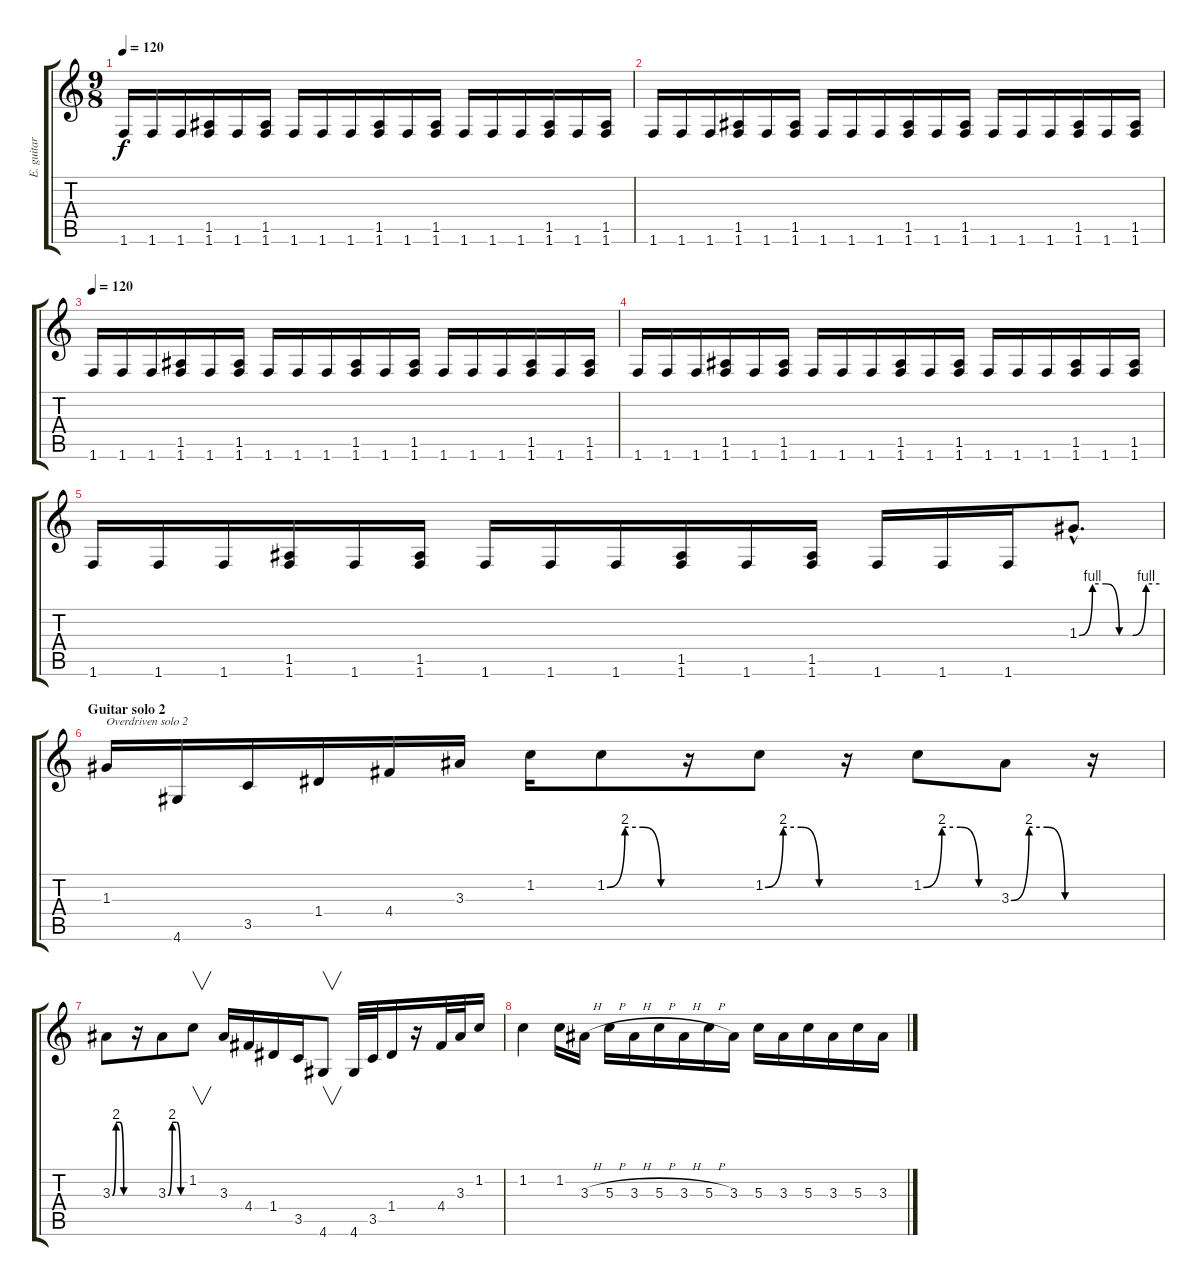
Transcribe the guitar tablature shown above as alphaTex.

\track ("E. guitar (overdriven for solo parts)" "E. guitar ") {instrument electricguitarmuted}
\staff {score tabs}
\tuning (E4 B3 G3 D3 A2 E2) {hide}
\ts (9 8)
\tempo 120
\clef g2
\ks c
1.6.16{dy f} 1.6.16 1.6.16 (1.5 1.6).16 1.6.16 (1.5 1.6).16 1.6.16 1.6.16 1.6.16 (1.5 1.6).16 1.6.16 (1.5 1.6).16 1.6.16 1.6.16 1.6.16 (1.5 1.6).16 1.6.16 (1.5 1.6).16 |
1.6.16 1.6.16 1.6.16 (1.5 1.6).16 1.6.16 (1.5 1.6).16 1.6.16 1.6.16 1.6.16 (1.5 1.6).16 1.6.16 (1.5 1.6).16 1.6.16 1.6.16 1.6.16 (1.5 1.6).16 1.6.16 (1.5 1.6).16 |
\tempo 120
1.6.16 1.6.16 1.6.16 (1.5 1.6).16 1.6.16 (1.5 1.6).16 1.6.16 1.6.16 1.6.16 (1.5 1.6).16 1.6.16 (1.5 1.6).16 1.6.16 1.6.16 1.6.16 (1.5 1.6).16 1.6.16 (1.5 1.6).16 |
1.6.16 1.6.16 1.6.16 (1.5 1.6).16 1.6.16 (1.5 1.6).16 1.6.16 1.6.16 1.6.16 (1.5 1.6).16 1.6.16 (1.5 1.6).16 1.6.16 1.6.16 1.6.16 (1.5 1.6).16 1.6.16 (1.5 1.6).16 |
1.6.16 1.6.16 1.6.16 (1.5 1.6).16 1.6.16 (1.5 1.6).16 1.6.16 1.6.16 1.6.16 (1.5 1.6).16 1.6.16 (1.5 1.6).16 1.6.16 1.6.16 1.6.16 1.3{be (custom 0 0 10 4 20 4 30 0 40 0 50 4 60 4) hac}.8{d volume 11 instrument overdrivenguitar} |
\section ("" "Guitar solo 2")
1.3.16{txt "Overdriven solo 2"} 4.6.16 3.5.16 1.4.16 4.4.16 3.3.16 1.2.16 1.2{be (custom 0 0 15 8 30 8 45 0 60 0)}.8 r.16 1.2{be (custom 0 0 15 8 30 8 45 0 60 0)}.8 r.16 1.2{be (custom 0 0 15 8 30 8 45 0 60 0)}.8 3.3{be (custom 0 0 15 8 30 8 45 0 60 0)}.8 r.16 |
3.3{be (custom 0 0 15 8 30 8 45 0 60 0)}.8 r.16 3.3{be (custom 0 0 15 8 30 8 45 0 60 0)}.8 1.2.8{v} 3.3.16 4.4.16 1.4.16 3.5.16 4.6.8{v} 4.6.32 3.5.32 1.4.16 r.16 4.4.32 3.3.32 1.2.16 |
1.2.4 1.2.16 3.3{h}.16 5.3{h}.16 3.3{h}.16 5.3{h}.16 3.3{h}.16 5.3{h}.16 3.3.16 5.3.16 3.3.16 5.3.16 3.3.16 5.3.16 3.3.16
